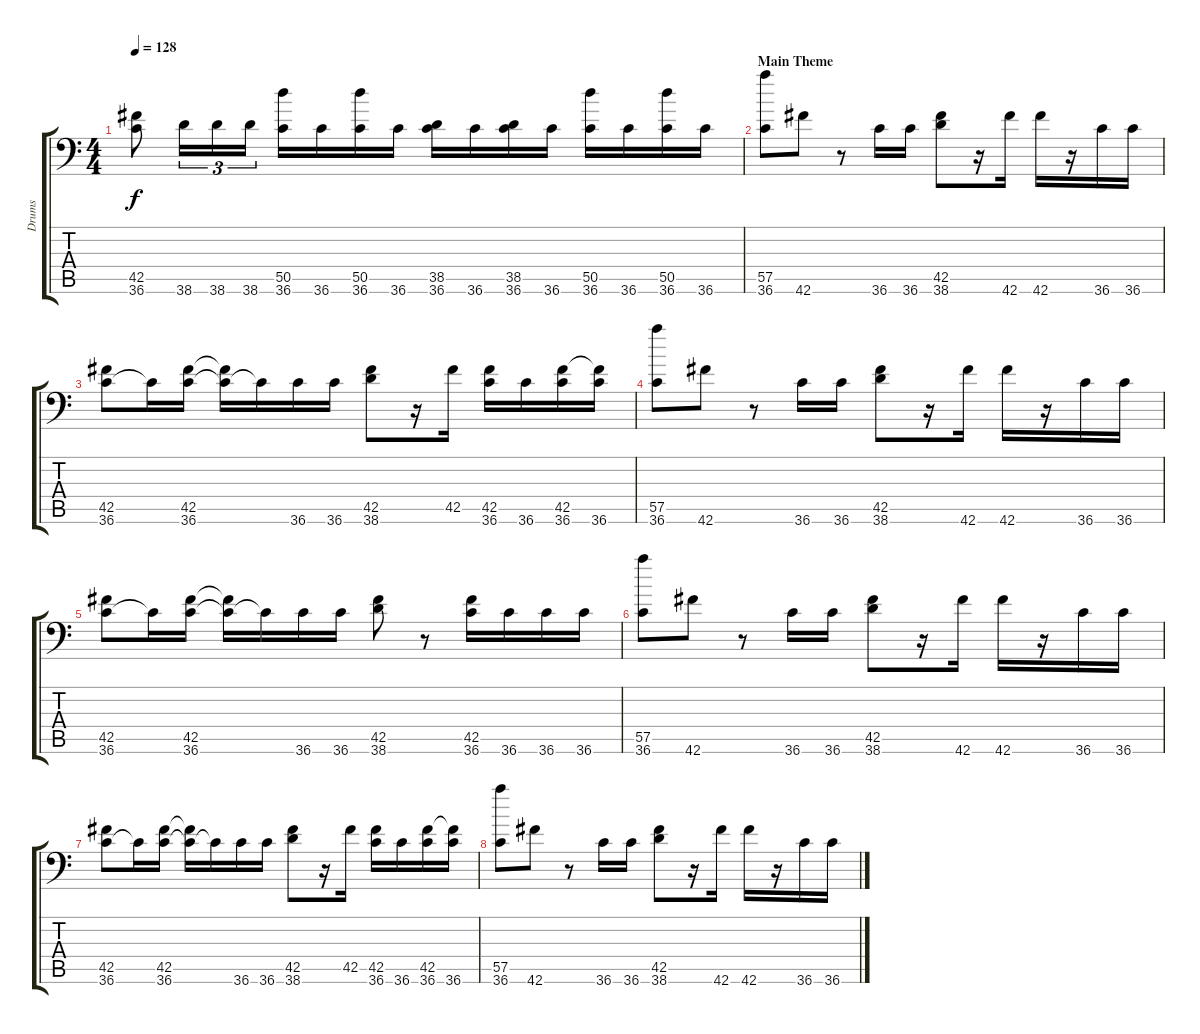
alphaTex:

\track ("Drums" "Drums") {instrument acousticgrandpiano}
\staff {score tabs}
\tuning (C-1 C-1 C-1 C-1 C-1 C-1) {hide}
\ts (4 4)
\tempo 128
\clef f4
\ks c
(42.5 36.6).8{dy f} 38.6.16{tu (3 2)} 38.6.16{tu (3 2)} 38.6.16{tu (3 2)} (50.5 36.6).16 36.6.16 (50.5 36.6).16 36.6.16 (38.5 36.6).16 36.6.16 (38.5 36.6).16 36.6.16 (50.5 36.6).16 36.6.16 (50.5 36.6).16 36.6.16 |
\section ("" "Main Theme")
(57.5 36.6).8 42.6.8 r.8 36.6.16 36.6.16 (42.5 38.6).8 r.16 42.6.16 42.6.16 r.16 36.6.16 36.6.16 |
(42.5 36.6).8 36.6{t}.16 (42.5 36.6).16 (42.5{t} 36.6{t}).16 36.6{t}.16 36.6.16 36.6.16 (42.5 38.6).8 r.16 42.5.16 (42.5 36.6).16 36.6.16 (42.5 36.6).16 (42.5{t} 36.6).16 |
(57.5 36.6).8 42.6.8 r.8 36.6.16 36.6.16 (42.5 38.6).8 r.16 42.6.16 42.6.16 r.16 36.6.16 36.6.16 |
(42.5 36.6).8 36.6{t}.16 (42.5 36.6).16 (42.5{t} 36.6{t}).16 36.6{t}.16 36.6.16 36.6.16 (42.5 38.6).8 r.8 (42.5 36.6).16 36.6.16 36.6.16 36.6.16 |
(57.5 36.6).8 42.6.8 r.8 36.6.16 36.6.16 (42.5 38.6).8 r.16 42.6.16 42.6.16 r.16 36.6.16 36.6.16 |
(42.5 36.6).8 36.6{t}.16 (42.5 36.6).16 (42.5{t} 36.6{t}).16 36.6{t}.16 36.6.16 36.6.16 (42.5 38.6).8 r.16 42.5.16 (42.5 36.6).16 36.6.16 (42.5 36.6).16 (42.5{t} 36.6).16 |
(57.5 36.6).8 42.6.8 r.8 36.6.16 36.6.16 (42.5 38.6).8 r.16 42.6.16 42.6.16 r.16 36.6.16 36.6.16
